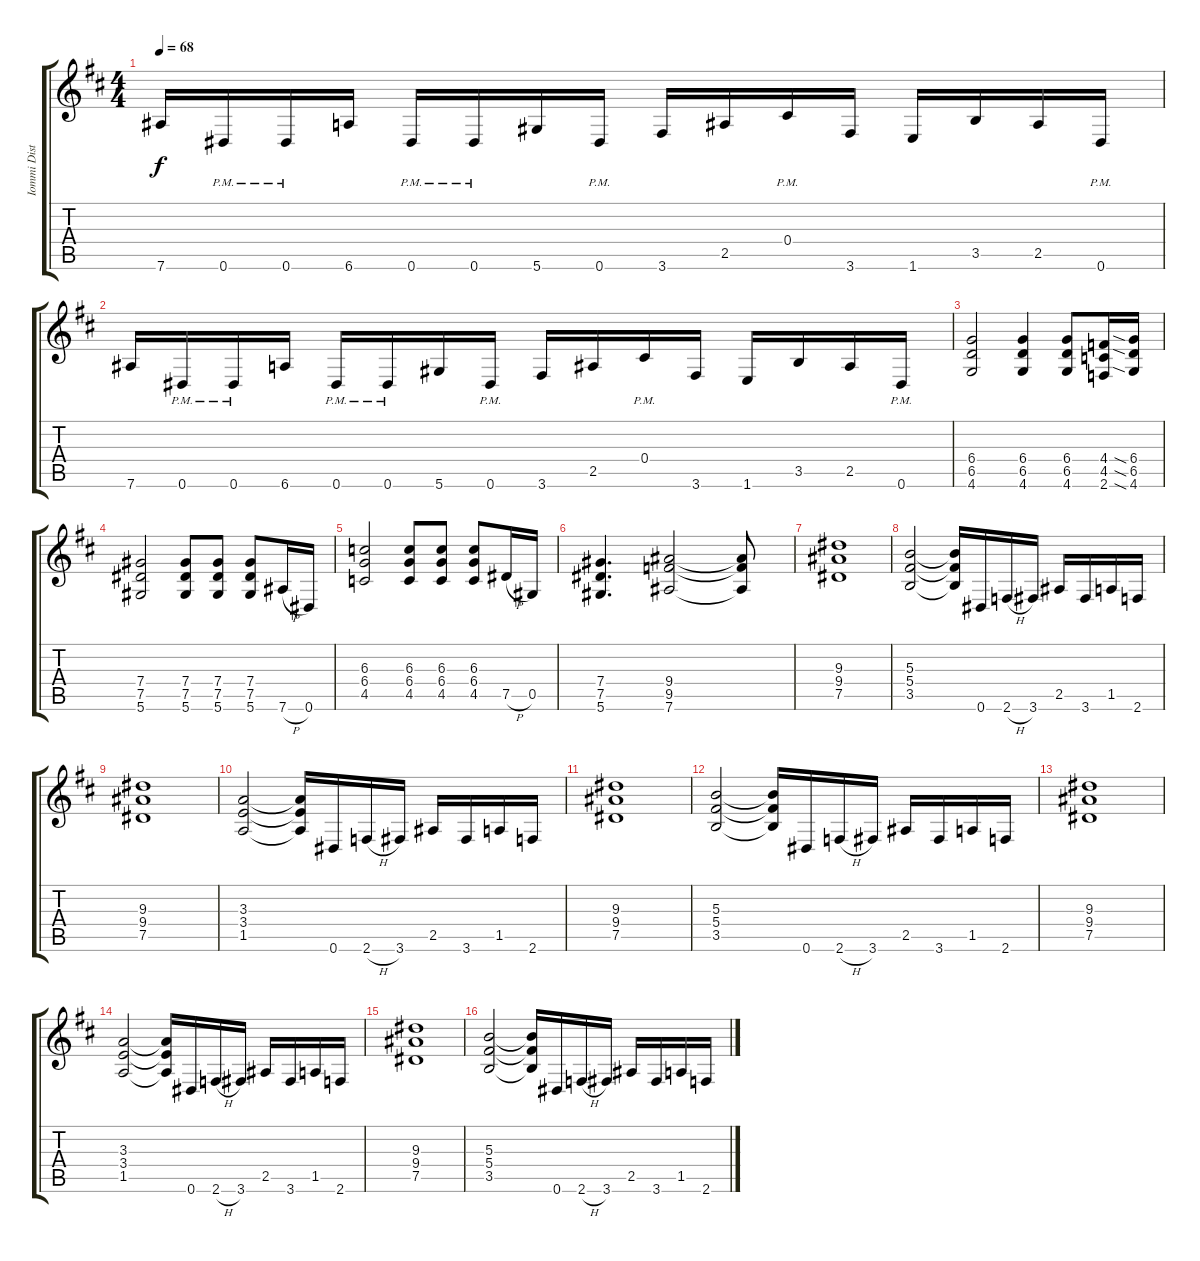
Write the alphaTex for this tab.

\track ("Iommi Distortion" "Iommi Dist") {instrument distortionguitar}
\staff {score tabs}
\tuning (Eb4 Bb3 Gb3 Db3 Ab2 Eb2) {hide}
\ts (4 4)
\tempo 68
\clef g2
\ks d
7.6.16{dy f} 0.6{pm}.16 0.6{pm}.16 6.6.16 0.6{pm}.16 0.6{pm}.16 5.6.16 0.6{pm}.16 3.6.16 2.5.16 0.4{pm}.16 3.6.16 1.6.16 3.5.16 2.5.16 0.6{pm}.16 |
7.6.16 0.6{pm}.16 0.6{pm}.16 6.6.16 0.6{pm}.16 0.6{pm}.16 5.6.16 0.6{pm}.16 3.6.16 2.5.16 0.4{pm}.16 3.6.16 1.6.16 3.5.16 2.5.16 0.6{pm}.16 |
(6.4 6.5 4.6).2 (6.4 6.5 4.6).4 (6.4 6.5 4.6).8 (4.4 4.5 2.6).16 (6.4{sia} 6.5{sia} 4.6{sia}).16 |
(7.4 7.5 5.6).2 (7.4 7.5 5.6).8 (7.4 7.5 5.6).8 (7.4 7.5 5.6).8 7.6{h}.16 0.6.16 |
(6.3 6.4 4.5).2 (6.3 6.4 4.5).8 (6.3 6.4 4.5).8 (6.3 6.4 4.5).8 7.5{h}.16 0.5.16 |
(7.4 7.5 5.6).4{d} (9.4 9.5 7.6).2 (9.4{t} 9.5{t} 7.6{t}).8 |
(9.3 9.4 7.5).1 |
(5.3 5.4 3.5).2 (5.3{t} 5.4{t} 3.5{t}).16 0.6.16 2.6{h}.16 3.6.16 2.5.16 3.6.16 1.5.16 2.6.16 |
(9.3 9.4 7.5).1 |
(3.3 3.4 1.5).2 (3.3{t} 3.4{t} 1.5{t}).16 0.6.16 2.6{h}.16 3.6.16 2.5.16 3.6.16 1.5.16 2.6.16 |
(9.3 9.4 7.5).1 |
(5.3 5.4 3.5).2 (5.3{t} 5.4{t} 3.5{t}).16 0.6.16 2.6{h}.16 3.6.16 2.5.16 3.6.16 1.5.16 2.6.16 |
(9.3 9.4 7.5).1 |
(3.3 3.4 1.5).2 (3.3{t} 3.4{t} 1.5{t}).16 0.6.16 2.6{h}.16 3.6.16 2.5.16 3.6.16 1.5.16 2.6.16 |
(9.3 9.4 7.5).1 |
(5.3 5.4 3.5).2 (5.3{t} 5.4{t} 3.5{t}).16 0.6.16 2.6{h}.16 3.6.16 2.5.16 3.6.16 1.5.16 2.6.16
